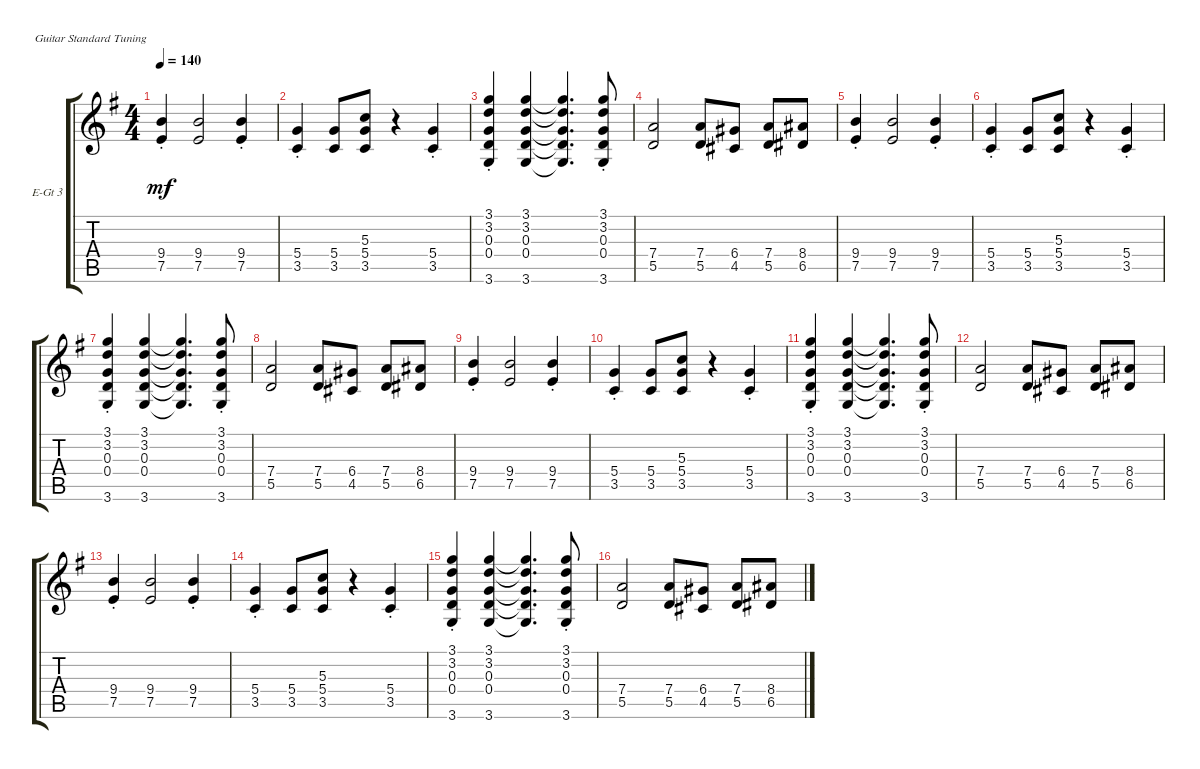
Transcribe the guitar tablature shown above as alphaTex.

\defaultSystemsLayout 4
\bracketExtendMode groupsimilarinstruments
\firstSystemTrackNameOrientation horizontal
\otherSystemsTrackNameOrientation horizontal
\track ("Guitar 3" "E-Gt 3") {instrument electricguitarclean}
\staff {score tabs}
\tuning (E4 B3 G3 D3 A2 E2)
\ts (4 4)
\tempo 140
\clef g2
\ks g
(7.5{st} 9.4).4{dy mf} (7.5 9.4).2 (9.4{st} 7.5{st}).4 |
(3.5{st} 5.4{st}).4 (3.5 5.4).8 (3.5 5.4 5.3).8 r.4 (3.5{st} 5.4{st}).4 |
(3.6 0.4{st} 0.3{st} 3.2{st} 3.1{st}).4 (3.1 3.2 0.3 0.4 3.6).4 (3.6{t} 0.4{t} 0.3{t} 3.2{t} 3.1{t}).4{d} (3.1{st} 3.2{st} 0.3{st} 0.4{st} 3.6{st}).8 |
(5.5 7.4).2 (5.5 7.4).8 (4.5 6.4).8 (5.5 7.4).8 (6.5 8.4).8 |
(7.5{st} 9.4).4 (7.5 9.4).2 (9.4{st} 7.5{st}).4 |
(3.5{st} 5.4{st}).4 (3.5 5.4).8 (3.5 5.4 5.3).8 r.4 (3.5{st} 5.4{st}).4 |
(3.6 0.4{st} 0.3{st} 3.2{st} 3.1{st}).4 (3.1 3.2 0.3 0.4 3.6).4 (3.6{t} 0.4{t} 0.3{t} 3.2{t} 3.1{t}).4{d} (3.1{st} 3.2{st} 0.3{st} 0.4{st} 3.6{st}).8 |
(5.5 7.4).2 (5.5 7.4).8 (4.5 6.4).8 (5.5 7.4).8 (6.5 8.4).8 |
(7.5{st} 9.4).4 (7.5 9.4).2 (9.4{st} 7.5{st}).4 |
(3.5{st} 5.4{st}).4 (3.5 5.4).8 (3.5 5.4 5.3).8 r.4 (3.5{st} 5.4{st}).4 |
(3.6 0.4{st} 0.3{st} 3.2{st} 3.1{st}).4 (3.1 3.2 0.3 0.4 3.6).4 (3.6{t} 0.4{t} 0.3{t} 3.2{t} 3.1{t}).4{d} (3.1{st} 3.2{st} 0.3{st} 0.4{st} 3.6{st}).8 |
(5.5 7.4).2 (5.5 7.4).8 (4.5 6.4).8 (5.5 7.4).8 (6.5 8.4).8 |
(7.5{st} 9.4).4 (7.5 9.4).2 (9.4{st} 7.5{st}).4 |
(3.5{st} 5.4{st}).4 (3.5 5.4).8 (3.5 5.4 5.3).8 r.4 (3.5{st} 5.4{st}).4 |
(3.6 0.4{st} 0.3{st} 3.2{st} 3.1{st}).4 (3.1 3.2 0.3 0.4 3.6).4 (3.6{t} 0.4{t} 0.3{t} 3.2{t} 3.1{t}).4{d} (3.1{st} 3.2{st} 0.3{st} 0.4{st} 3.6{st}).8 |
(5.5 7.4).2 (5.5 7.4).8 (4.5 6.4).8 (5.5 7.4).8 (6.5 8.4).8
